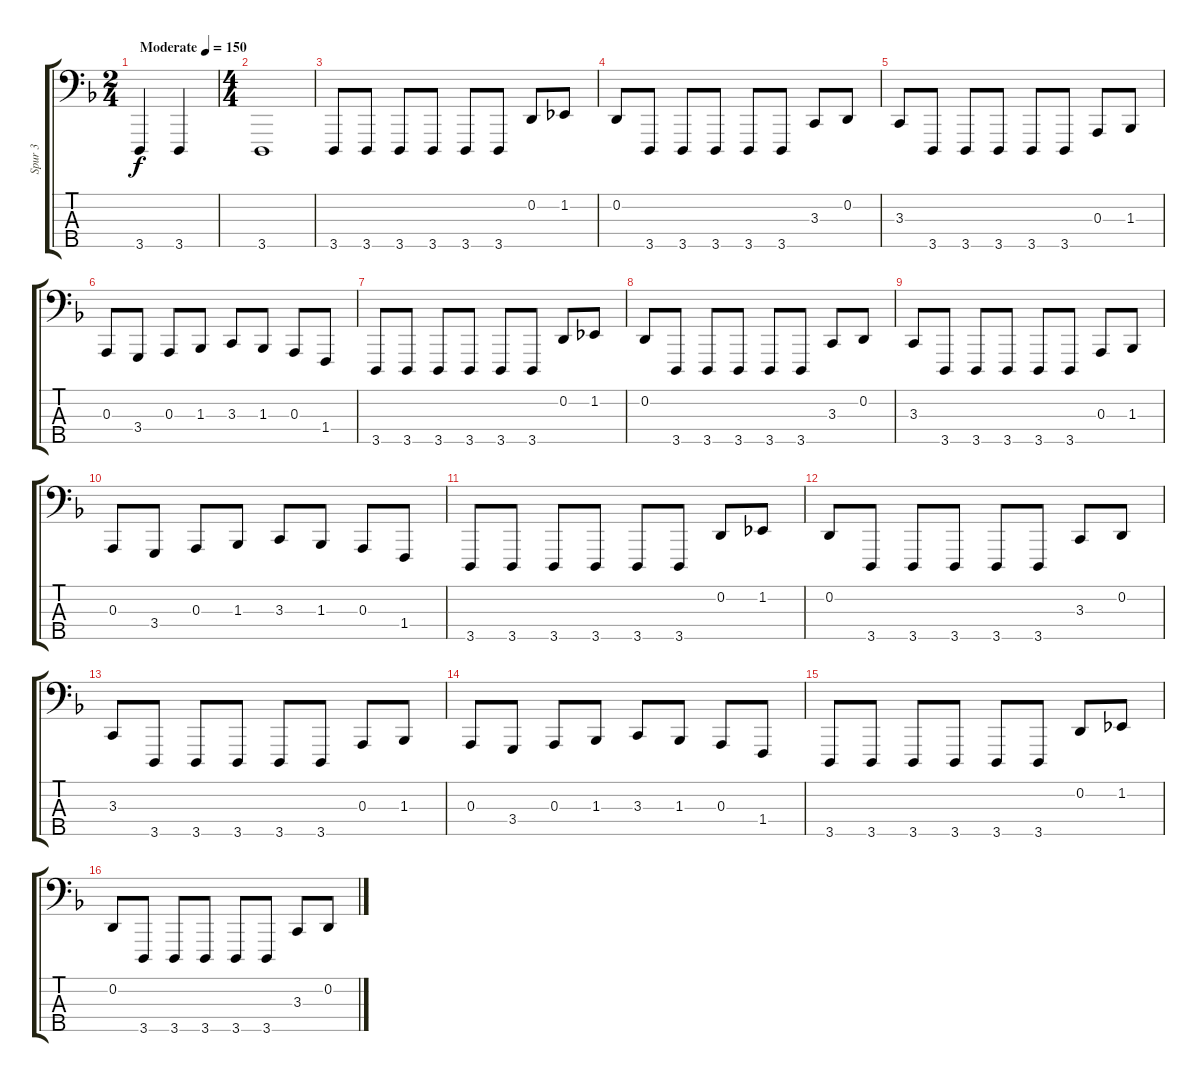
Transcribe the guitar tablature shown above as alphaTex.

\track ("Spur 3" "Spur 3") {instrument cello}
\staff {score tabs}
\tuning (G2 D2 A1 E1 B0) {hide}
\ts (2 4)
\tempo (150 "Moderate")
\clef f4
\ks f
3.5.4{dy f instrument cello} 3.5.4 |
\ts (4 4)
3.5.1 |
3.5.8 3.5.8 3.5.8 3.5.8 3.5.8 3.5.8 0.2.8 1.2.8 |
0.2.8 3.5.8 3.5.8 3.5.8 3.5.8 3.5.8 3.3.8 0.2.8 |
3.3.8 3.5.8 3.5.8 3.5.8 3.5.8 3.5.8 0.3.8 1.3.8 |
0.3.8 3.4.8 0.3.8 1.3.8 3.3.8 1.3.8 0.3.8 1.4.8 |
3.5.8 3.5.8 3.5.8 3.5.8 3.5.8 3.5.8 0.2.8 1.2.8 |
0.2.8 3.5.8 3.5.8 3.5.8 3.5.8 3.5.8 3.3.8 0.2.8 |
3.3.8 3.5.8 3.5.8 3.5.8 3.5.8 3.5.8 0.3.8 1.3.8 |
0.3.8 3.4.8 0.3.8 1.3.8 3.3.8 1.3.8 0.3.8 1.4.8 |
3.5.8 3.5.8 3.5.8 3.5.8 3.5.8 3.5.8 0.2.8 1.2.8 |
0.2.8 3.5.8 3.5.8 3.5.8 3.5.8 3.5.8 3.3.8 0.2.8 |
3.3.8 3.5.8 3.5.8 3.5.8 3.5.8 3.5.8 0.3.8 1.3.8 |
0.3.8 3.4.8 0.3.8 1.3.8 3.3.8 1.3.8 0.3.8 1.4.8 |
3.5.8 3.5.8 3.5.8 3.5.8 3.5.8 3.5.8 0.2.8 1.2.8 |
0.2.8 3.5.8 3.5.8 3.5.8 3.5.8 3.5.8 3.3.8 0.2.8
